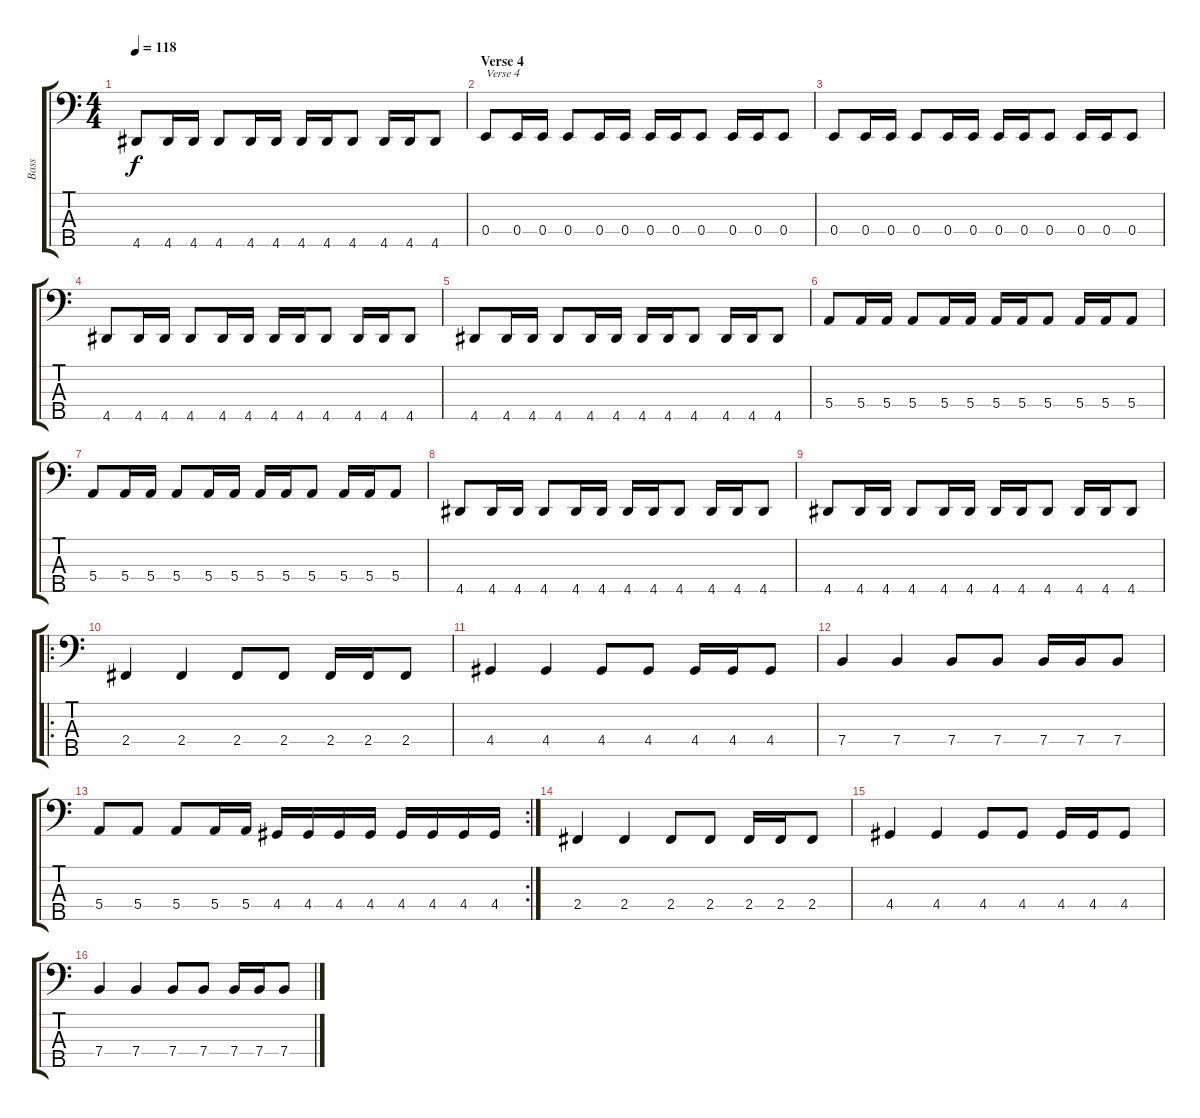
\track ("Bass" "Bass") {instrument electricbassfinger}
\staff {score tabs}
\tuning (G2 D2 A1 E1 B0) {hide}
\ts (4 4)
\tempo 118
\clef f4
\ks c
4.5.8{dy f} 4.5.16 4.5.16 4.5.8 4.5.16 4.5.16 4.5.16 4.5.16 4.5.8 4.5.16 4.5.16 4.5.8 |
\section ("" "Verse 4")
0.4.8{txt "Verse 4"} 0.4.16 0.4.16 0.4.8 0.4.16 0.4.16 0.4.16 0.4.16 0.4.8 0.4.16 0.4.16 0.4.8 |
0.4.8 0.4.16 0.4.16 0.4.8 0.4.16 0.4.16 0.4.16 0.4.16 0.4.8 0.4.16 0.4.16 0.4.8 |
4.5.8 4.5.16 4.5.16 4.5.8 4.5.16 4.5.16 4.5.16 4.5.16 4.5.8 4.5.16 4.5.16 4.5.8 |
4.5.8 4.5.16 4.5.16 4.5.8 4.5.16 4.5.16 4.5.16 4.5.16 4.5.8 4.5.16 4.5.16 4.5.8 |
5.4.8 5.4.16 5.4.16 5.4.8 5.4.16 5.4.16 5.4.16 5.4.16 5.4.8 5.4.16 5.4.16 5.4.8 |
5.4.8 5.4.16 5.4.16 5.4.8 5.4.16 5.4.16 5.4.16 5.4.16 5.4.8 5.4.16 5.4.16 5.4.8 |
4.5.8 4.5.16 4.5.16 4.5.8 4.5.16 4.5.16 4.5.16 4.5.16 4.5.8 4.5.16 4.5.16 4.5.8 |
4.5.8 4.5.16 4.5.16 4.5.8 4.5.16 4.5.16 4.5.16 4.5.16 4.5.8 4.5.16 4.5.16 4.5.8 |
\ro
2.4.4 2.4.4 2.4.8 2.4.8 2.4.16 2.4.16 2.4.8 |
4.4.4 4.4.4 4.4.8 4.4.8 4.4.16 4.4.16 4.4.8 |
7.4.4 7.4.4 7.4.8 7.4.8 7.4.16 7.4.16 7.4.8 |
\rc 2
5.4.8 5.4.8 5.4.8 5.4.16 5.4.16 4.4.16 4.4.16 4.4.16 4.4.16 4.4.16 4.4.16 4.4.16 4.4.16 |
2.4.4 2.4.4 2.4.8 2.4.8 2.4.16 2.4.16 2.4.8 |
4.4.4 4.4.4 4.4.8 4.4.8 4.4.16 4.4.16 4.4.8 |
7.4.4 7.4.4 7.4.8 7.4.8 7.4.16 7.4.16 7.4.8
